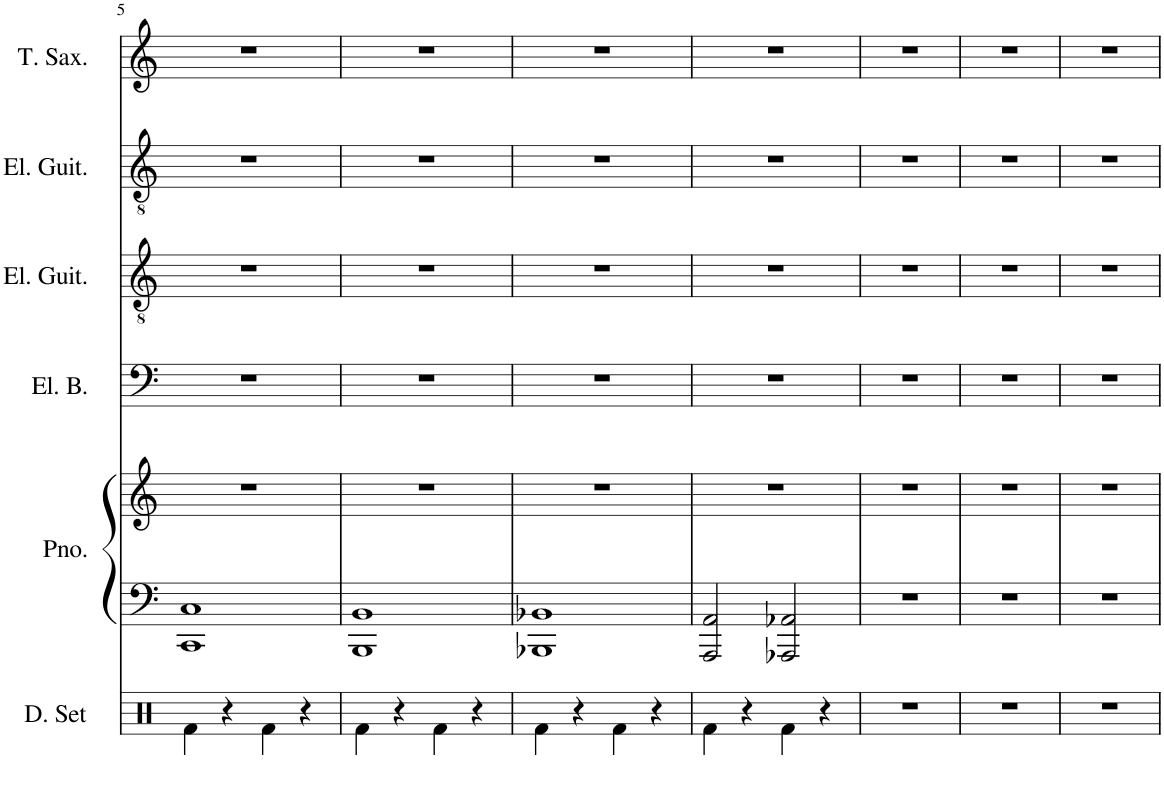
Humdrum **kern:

**kern	**kern	**kern	**kern	**kern	**kern	**kern
*part6	*part5	*part5	*part4	*part3	*part2	*part1
*staff7	*staff6	*staff5	*staff4	*staff3	*staff2	*staff1
*I"Drumset	*I"Piano	*	*I"Electric Bass	*I"Electric Guitar	*I"Electric Guitar	*I"Tenor Saxophone
*I'D. Set	*I'Pno.	*	*I'El. B.	*I'El. Guit.	*I'El. Guit.	*I'T. Sax.
!!LO:PB:g=z
*clefX	*clefF4	*clefG2	*clefF4	*clefGv2	*clefGv2	*clefG2
*	*	*	*Trd7c12	*	*	*Trd8c14
*k[]	*k[]	*k[]	*k[]	*k[]	*k[]	*k[]
*M4/4	*M4/4	*M4/4	*M4/4	*M4/4	*M4/4	*M4/4
=5	=5	=5	=5	=5	=5	=5
4Rf\	1CC 1C	1r	1r	1r	1r	1r
4r	.	.	.	.	.	.
4Rf\	.	.	.	.	.	.
4r	.	.	.	.	.	.
=6	=6	=6	=6	=6	=6	=6
4Rf\	1BBB 1BB	1r	1r	1r	1r	1r
4r	.	.	.	.	.	.
4Rf\	.	.	.	.	.	.
4r	.	.	.	.	.	.
=7	=7	=7	=7	=7	=7	=7
4Rf\	1BBB-X 1BB-X	1r	1r	1r	1r	1r
4r	.	.	.	.	.	.
4Rf\	.	.	.	.	.	.
4r	.	.	.	.	.	.
=8	=8	=8	=8	=8	=8	=8
4Rf\	2AAA/ 2AA/	1r	1r	1r	1r	1r
4r	.	.	.	.	.	.
4Rf\	2AAA-X/ 2AA-X/	.	.	.	.	.
4r	.	.	.	.	.	.
=9	=9	=9	=9	=9	=9	=9
1r	1r	1r	1r	1r	1r	1r
=10	=10	=10	=10	=10	=10	=10
1r	1r	1r	1r	1r	1r	1r
=11	=11	=11	=11	=11	=11	=11
1r	1r	1r	1r	1r	1r	1r
=	=	=	=	=	=	=
*-	*-	*-	*-	*-	*-	*-
